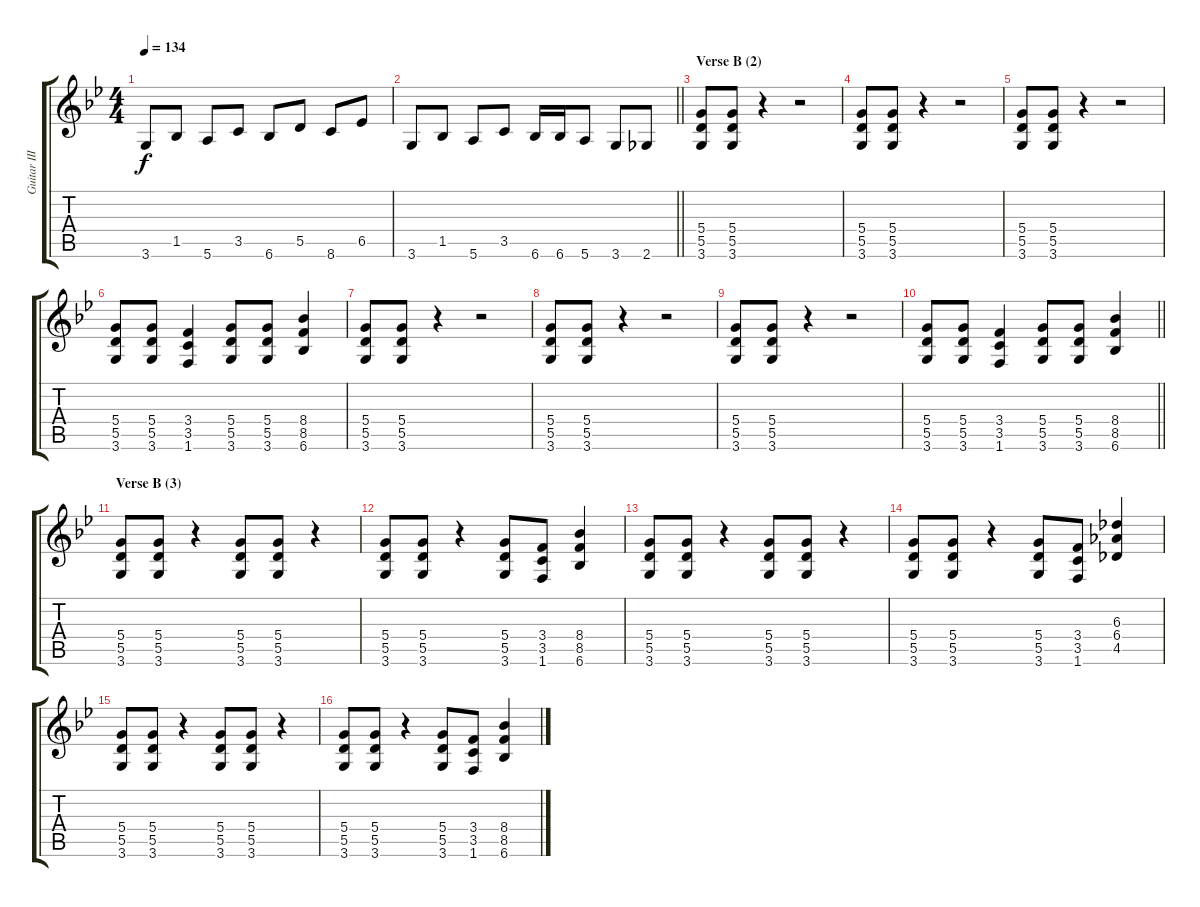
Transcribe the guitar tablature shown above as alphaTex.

\track ("Guitar III" "Guitar III") {instrument distortionguitar}
\staff {score tabs}
\tuning (E4 B3 G3 D3 A2 E2) {hide}
\ts (4 4)
\tempo 134
\clef g2
\ks gminor
3.6.8{dy f} 1.5.8 5.6.8 3.5.8 6.6.8 5.5.8 8.6.8 6.5.8 |
\barLineRight lightlight
3.6.8 1.5.8 5.6.8 3.5.8 6.6.16 6.6.16 5.6.8 3.6.8 2.6.8 |
\section ("" "Verse B (2)")
(5.4 5.5 3.6).8 (5.4 5.5 3.6).8 r.4 r.2 |
(5.4 5.5 3.6).8 (5.4 5.5 3.6).8 r.4 r.2 |
(5.4 5.5 3.6).8 (5.4 5.5 3.6).8 r.4 r.2 |
(5.4 5.5 3.6).8 (5.4 5.5 3.6).8 (3.4 3.5 1.6).4 (5.4 5.5 3.6).8 (5.4 5.5 3.6).8 (8.4 8.5 6.6).4 |
(5.4 5.5 3.6).8 (5.4 5.5 3.6).8 r.4 r.2 |
(5.4 5.5 3.6).8 (5.4 5.5 3.6).8 r.4 r.2 |
(5.4 5.5 3.6).8 (5.4 5.5 3.6).8 r.4 r.2 |
\barLineRight lightlight
(5.4 5.5 3.6).8 (5.4 5.5 3.6).8 (3.4 3.5 1.6).4 (5.4 5.5 3.6).8 (5.4 5.5 3.6).8 (8.4 8.5 6.6).4 |
\section ("" "Verse B (3)")
(5.4 5.5 3.6).8 (5.4 5.5 3.6).8 r.4 (5.4 5.5 3.6).8 (5.4 5.5 3.6).8 r.4 |
(5.4 5.5 3.6).8 (5.4 5.5 3.6).8 r.4 (5.4 5.5 3.6).8 (3.4 3.5 1.6).8 (8.4 8.5 6.6).4 |
(5.4 5.5 3.6).8 (5.4 5.5 3.6).8 r.4 (5.4 5.5 3.6).8 (5.4 5.5 3.6).8 r.4 |
(5.4 5.5 3.6).8 (5.4 5.5 3.6).8 r.4 (5.4 5.5 3.6).8 (3.4 3.5 1.6).8 (6.3 6.4 4.5).4 |
(5.4 5.5 3.6).8 (5.4 5.5 3.6).8 r.4 (5.4 5.5 3.6).8 (5.4 5.5 3.6).8 r.4 |
(5.4 5.5 3.6).8 (5.4 5.5 3.6).8 r.4 (5.4 5.5 3.6).8 (3.4 3.5 1.6).8 (8.4 8.5 6.6).4
